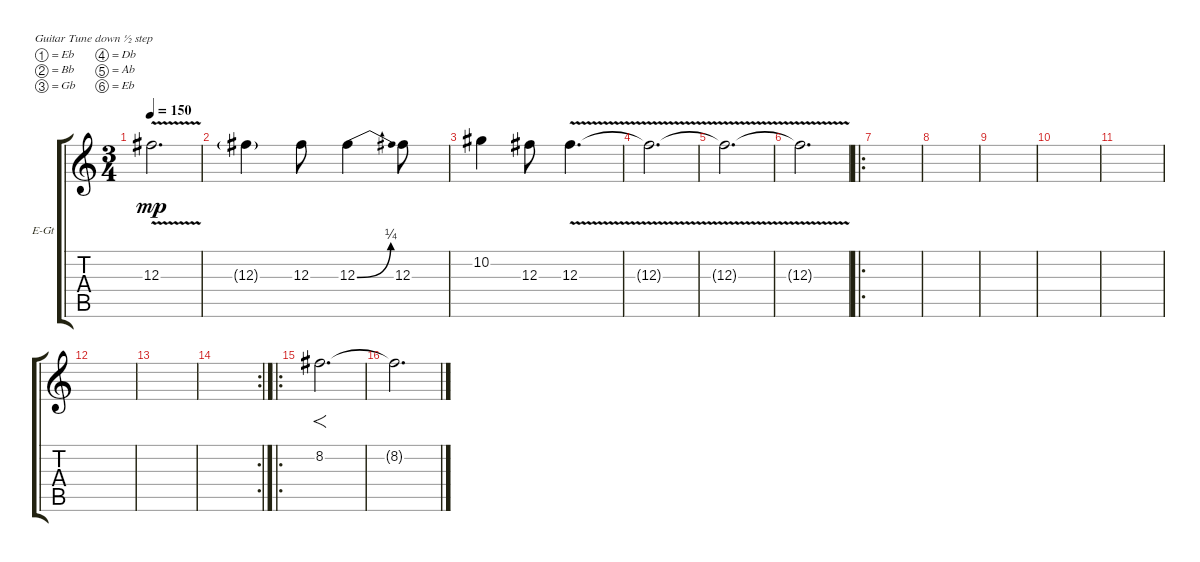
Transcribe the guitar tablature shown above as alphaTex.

\defaultSystemsLayout 4
\bracketExtendMode groupsimilarinstruments
\firstSystemTrackNameOrientation horizontal
\otherSystemsTrackNameOrientation horizontal
\track ("Myles distorition" "E-Gt") {mute instrument distortionguitar}
\staff {score tabs}
\tuning (Eb4 Bb3 Gb3 Db3 Ab2 Eb2)
\ts (3 4)
\tempo 150
\clef g2
\scale
0.333333
\ks c
12.3{v t}.2{d dy mp} |
\scale
0.333333 12.3{g}.4 12.3.8 12.3{be (bend 0 0 13.2 1)}.4 12.3.8 |
\scale
0.333333 10.2.4 12.3.8 12.3{v}.4{d} |
\scale
0.333333 12.3{v t}.2{d} |
\scale
0.333333 12.3{v t}.2{d} |
\scale
0.333333 12.3{v t}.2{d} |
\ro
\scale
0.373737 |
\scale
0.313131 |
\scale
0.313131 |
\scale
0.333333 |
\scale
0.333333 |
\scale
0.333333 |
\scale
0.303922 |
\rc 2
\scale
0.333333 |
\ro
\scale
0.362745 8.2.2{f d} |
\scale
0.333333 8.2{t}.2{d}
